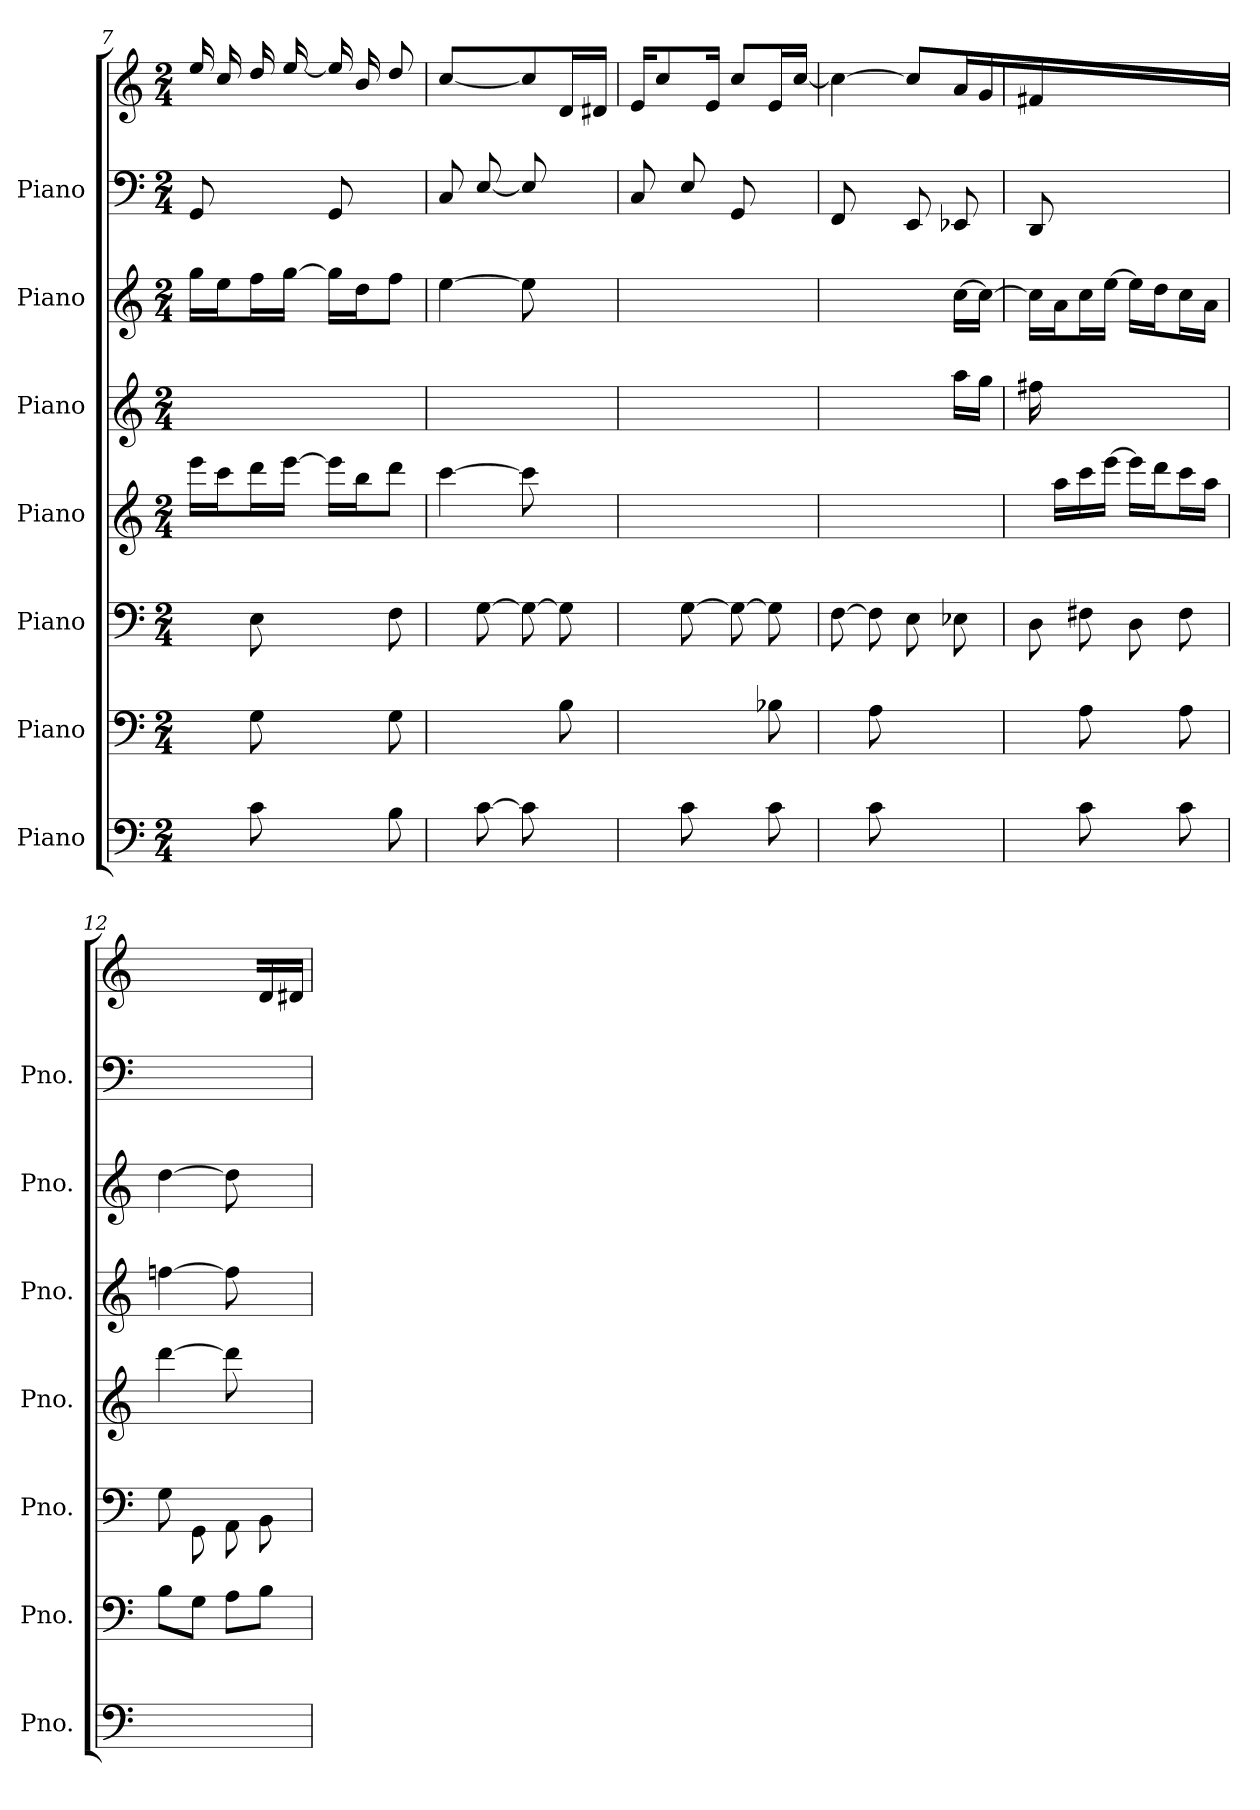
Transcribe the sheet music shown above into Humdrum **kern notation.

**kern	**kern	**kern	**kern	**kern	**kern	**kern	**kern
*part7	*part6	*part5	*part4	*part3	*part2	*part1	*part1
*staff8	*staff7	*staff6	*staff5	*staff4	*staff3	*staff2	*staff1
*I"Piano	*I"Piano	*I"Piano	*I"Piano	*I"Piano	*I"Piano	*I"Piano	*
*I'Pno.	*I'Pno.	*I'Pno.	*I'Pno.	*I'Pno.	*I'Pno.	*I'Pno.	*
*clefF4	*clefF4	*clefF4	*clefG2	*clefG2	*clefG2	*clefF4	*clefG2
*k[]	*k[]	*k[]	*k[]	*k[]	*k[]	*k[]	*k[]
*M2/4	*M2/4	*M2/4	*M2/4	*M2/4	*M2/4	*M2/4	*M2/4
=7	=7	=7	=7	=7	=7	=7	=7
8ryy	8ryy	8ryy	16eeei\LL	2ryy	16ggj\LL	8GGZ/L	16eeV/
.	.	.	16ccci\J	.	16eej\J	.	16ccV/
8cN	8Gl	8E!	16dddi\L	.	16ffj\L	8ryy	16ddV/
.	.	.	[16eeei\JJ	.	[16ggj\JJ	.	[16eeV/
8ryy	8ryy	8ryy	16eeei\LL]	.	16ggj\LL]	8GGZ/L	16eeV/]
.	.	.	16bbi\J	.	16ddj\J	.	16bV/
8BN	8Gl	8F!	8dddi\J	.	8ffj\J	8ryy	8ddV/
=8	=8	=8	=8	=8	=8	=8	=8
8ryy	4.ryy	8ryy	[4ccci	2ryy	[4eej	8CZ/L	[4ccV/
[8cN	.	[8G!	.	.	.	[8EZ/	.
8cN]	.	8G!_	8ccci]	.	8eej]	8EZ/]	8ccV/]
8ryy	8Bl	8G!]	8ryy	.	8ryy	8ryy	16dV/L
.	.	.	.	.	.	.	16d#XV/JJ
!!LO:LB:g=z
=9	=9	=9	=9	=9	=9	=9	=9
8ryy	4.ryy	8ryy	2ryy	2ryy	2ryy	8CZ/L	16eV/KL
.	.	.	.	.	.	.	8ccV/
8cN	.	[8G!	.	.	.	8EZ/	.
.	.	.	.	.	.	.	16eV/Jk
8ryy	.	8G!_	.	.	.	8GGZ/	8ccV/L
8cN	8B-Xl	8G!]	.	.	.	8ryy	16eV/L
.	.	.	.	.	.	.	[16ccV/JJ
=10	=10	=10	=10	=10	=10	=10	=10
8ryy	8ryy	[8F!	2ryy	4.ryy	4.ryy	8FFZ/	4ccV\_
8cN	8Al	8F!]	.	.	.	8ryy	.
4ryy	4ryy	8E!	.	.	.	8EEZ/	8ccV/L]
.	.	8E-X!	.	16aa+\LL	[16ccj\LL	8EE-XZ/	16aV/
.	.	.	.	16gg+\JJ	16ccj\JJ_	.	16gV/
=11	=11	=11	=11	=11	=11	=11	=11
8ryy	8ryy	8D!	16ryy	16ff#X+	16ccj\LL]	8DDZ/	16f#XV/
.	.	.	16aai\LL	4..ryy	16aj\J	.	4..ryy
8cN	8Al	8F#X!	16ccci\	.	16ccj\L	4.ryy	.
.	.	.	[16eeei\JJ	.	[16eej\JJ	.	.
8ryy	8ryy	8D!\L	16eeei\LL]	.	16eej\LL]	.	.
.	.	.	16dddi\J	.	16ddj\J	.	.
8cN	8Al	8F#!\	16ccci\L	.	16ccj\L	.	.
.	.	.	16aai\JJ	.	16aj\JJ	.	.
=12	=12	=12	=12	=12	=12	=12	=12
2ryy	8Bl\L	8G!\	[4dddi	[4ffn+	[4ddj	2ryy	4.ryy
.	8Gl\J	8GG!\	.	.	.	.	.
.	8Al\L	8AA!\	8dddi]	8ff+]	8ddj]	.	.
.	8Bl\J	8BB!\	8ryy	8ryy	8ryy	.	16dV/L
.	.	.	.	.	.	.	16d#XV/JJ
=	=	=	=	=	=	=	=
*-	*-	*-	*-	*-	*-	*-	*-
